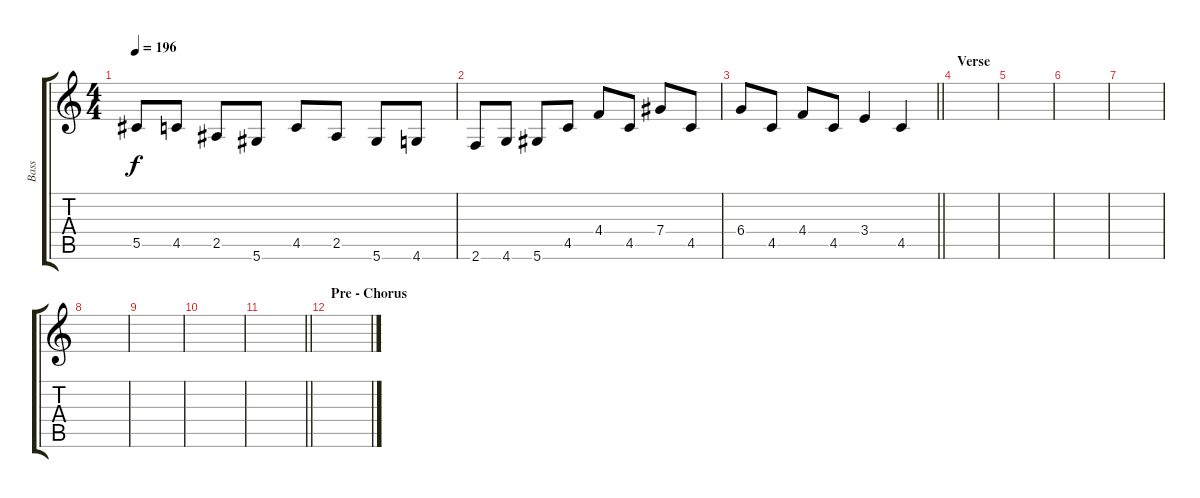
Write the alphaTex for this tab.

\track ("Bass" "Bass") {instrument electricbasspick}
\staff {score tabs}
\tuning (Eb4 Bb3 Gb3 Db3 Ab2 Eb2) {hide}
\ts (4 4)
\tempo 196
\clef g2
\ks c
5.5{t}.8{dy f} 4.5.8 2.5.8 5.6.8 4.5.8 2.5.8 5.6.8 4.6.8 |
2.6.8 4.6.8 5.6.8 4.5.8 4.4.8 4.5.8 7.4.8 4.5.8 |
\barLineRight lightlight
6.4.8 4.5.8 4.4.8 4.5.8 3.4.4 4.5.4 |
\section ("" "Verse")
|
|
|
|
|
|
|
\barLineRight lightlight
|
\section ("" "Pre - Chorus")
